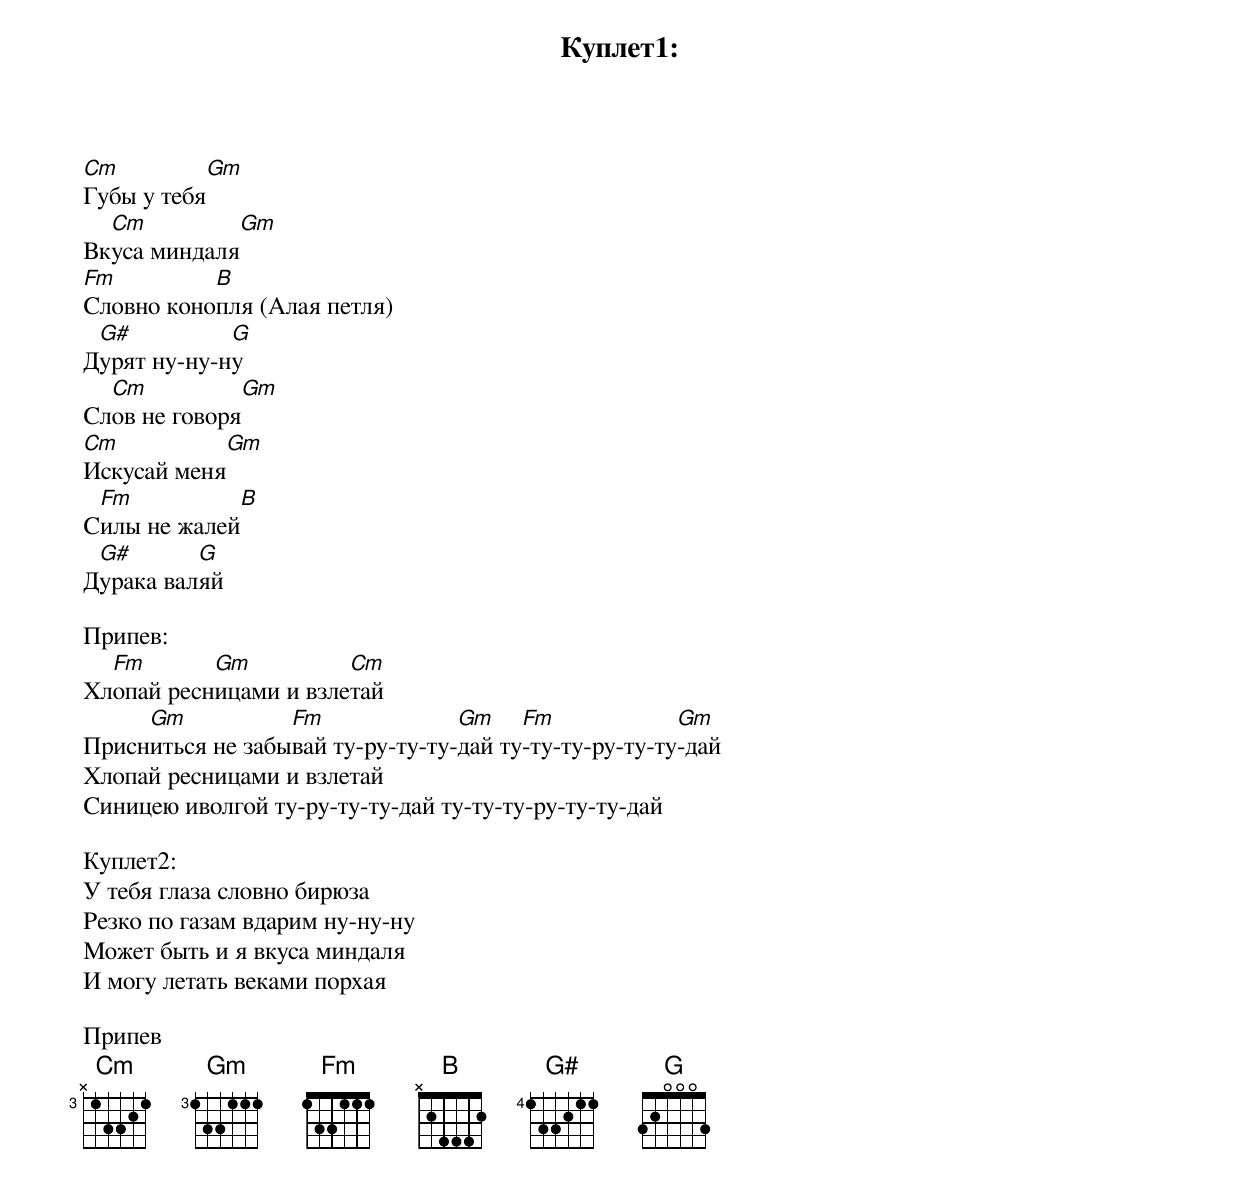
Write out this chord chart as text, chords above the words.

Куплет1:
Cm          Gm
Губы у тебя
  Cm          Gm
Вкуса миндаля
Fm         B
Словно конопля (Алая петля)
 G#          G
Дурят ну-ну-ну
  Cm           Gm
Слов не говоря
Cm           Gm
Искусай меня
 Fm          B
Силы не жалей
 G#       G
Дурака валяй

Припев:
  Fm       Gm          Cm
Хлопай ресницами и взлетай
     Gm           Fm              Gm    Fm             Gm
Присниться не забывай ту-ру-ту-ту-дай ту-ту-ту-ру-ту-ту-дай
Хлопай ресницами и взлетай
Синицею иволгой ту-ру-ту-ту-дай ту-ту-ту-ру-ту-ту-дай

Куплет2:
У тебя глаза словно бирюза
Резко по газам вдарим ну-ну-ну
Может быть и я вкуса миндаля
И могу летать веками порхая

Припев
